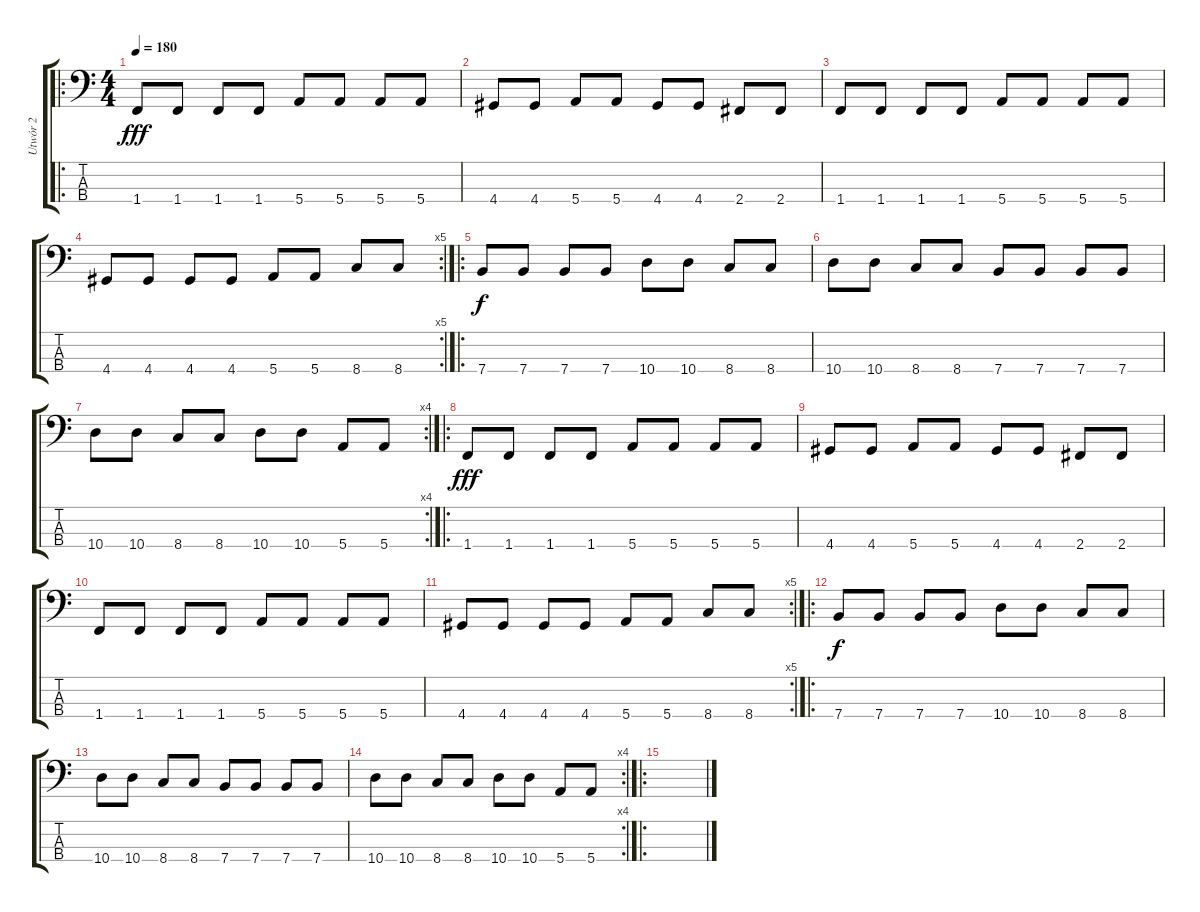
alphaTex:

\track ("Utwór 2" "Utwór 2") {instrument electricbassfinger}
\staff {score tabs}
\tuning (G2 D2 A1 E1) {hide}
\ro
\ts (4 4)
\tempo 180
\clef f4
\ks c
1.4.8{dy fff instrument electricbassfinger} 1.4.8 1.4.8 1.4.8 5.4.8 5.4.8 5.4.8 5.4.8 |
4.4.8 4.4.8 5.4.8 5.4.8 4.4.8 4.4.8 2.4.8 2.4.8 |
1.4.8 1.4.8 1.4.8 1.4.8 5.4.8 5.4.8 5.4.8 5.4.8 |
\rc 5
4.4.8 4.4.8 4.4.8 4.4.8 5.4.8 5.4.8 8.4.8 8.4.8 |
\ro
7.4.8{dy f} 7.4.8 7.4.8 7.4.8 10.4.8 10.4.8 8.4.8 8.4.8 |
10.4.8 10.4.8 8.4.8 8.4.8 7.4.8 7.4.8 7.4.8 7.4.8 |
\rc 4
10.4.8 10.4.8 8.4.8 8.4.8 10.4.8 10.4.8 5.4.8 5.4.8 |
\ro
1.4.8{dy fff} 1.4.8 1.4.8 1.4.8 5.4.8 5.4.8 5.4.8 5.4.8 |
4.4.8 4.4.8 5.4.8 5.4.8 4.4.8 4.4.8 2.4.8 2.4.8 |
1.4.8 1.4.8 1.4.8 1.4.8 5.4.8 5.4.8 5.4.8 5.4.8 |
\rc 5
4.4.8 4.4.8 4.4.8 4.4.8 5.4.8 5.4.8 8.4.8 8.4.8 |
\ro
7.4.8{dy f} 7.4.8 7.4.8 7.4.8 10.4.8 10.4.8 8.4.8 8.4.8 |
10.4.8 10.4.8 8.4.8 8.4.8 7.4.8 7.4.8 7.4.8 7.4.8 |
\rc 4
10.4.8 10.4.8 8.4.8 8.4.8 10.4.8 10.4.8 5.4.8 5.4.8 |
\ro
